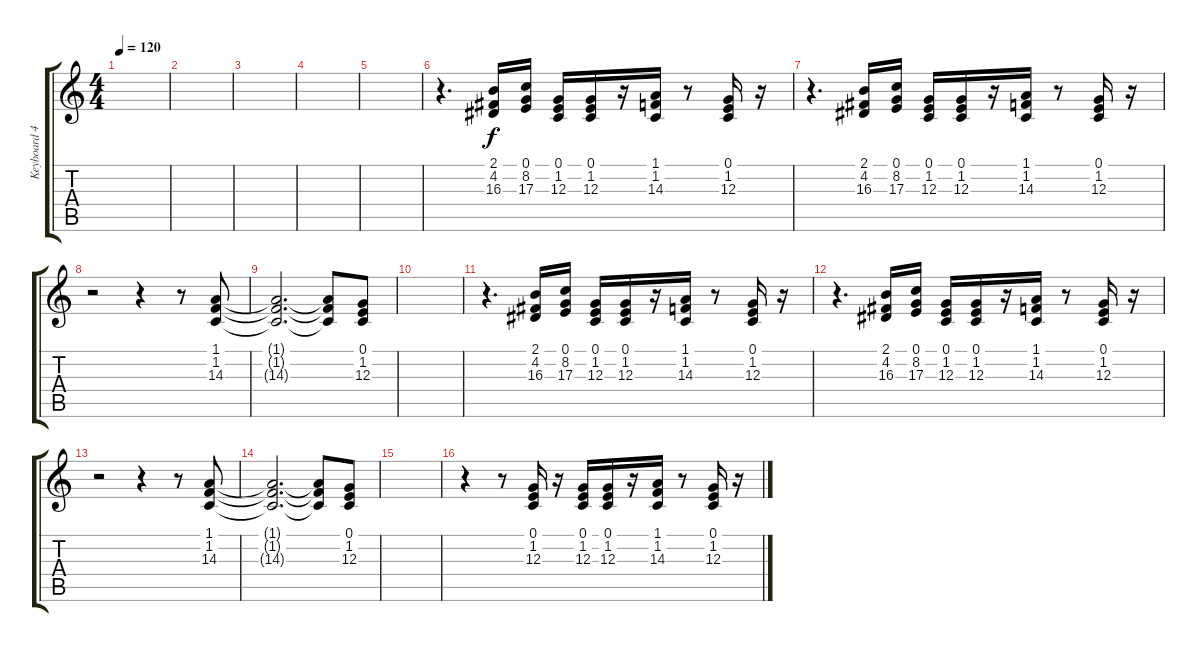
\track ("Keyboard 4_4" "Keyboard 4") {instrument synthbrass1}
\staff {score tabs}
\tuning (E4 B3 G3 D3 A2 E2) {hide}
\ts (4 4)
\tempo 120
\clef g2
\ks c
|
|
|
|
|
r.4{d} (2.1 4.2 16.3).16 (0.1 8.2 17.3).16 (0.1 1.2 12.3).16 (0.1 1.2 12.3).16 r.16 (1.1 1.2 14.3).16 r.8 (0.1 1.2 12.3).16 r.16 |
r.4{d} (2.1 4.2 16.3).16 (0.1 8.2 17.3).16 (0.1 1.2 12.3).16 (0.1 1.2 12.3).16 r.16 (1.1 1.2 14.3).16 r.8 (0.1 1.2 12.3).16 r.16 |
r.2 r.4 r.8 (1.1 1.2 14.3).8 |
(1.1{t} 1.2{t} 14.3{t}).2{d} (1.1{t} 1.2{t} 14.3{t}).8 (0.1 1.2 12.3).8 |
|
r.4{d} (2.1 4.2 16.3).16 (0.1 8.2 17.3).16 (0.1 1.2 12.3).16 (0.1 1.2 12.3).16 r.16 (1.1 1.2 14.3).16 r.8 (0.1 1.2 12.3).16 r.16 |
r.4{d} (2.1 4.2 16.3).16 (0.1 8.2 17.3).16 (0.1 1.2 12.3).16 (0.1 1.2 12.3).16 r.16 (1.1 1.2 14.3).16 r.8 (0.1 1.2 12.3).16 r.16 |
r.2 r.4 r.8 (1.1 1.2 14.3).8 |
(1.1{t} 1.2{t} 14.3{t}).2{d} (1.1{t} 1.2{t} 14.3{t}).8 (0.1 1.2 12.3).8 |
|
r.4 r.8 (0.1 1.2 12.3).16 r.16 (0.1 1.2 12.3).16 (0.1 1.2 12.3).16 r.16 (1.1 1.2 14.3).16 r.8 (0.1 1.2 12.3).16 r.16
